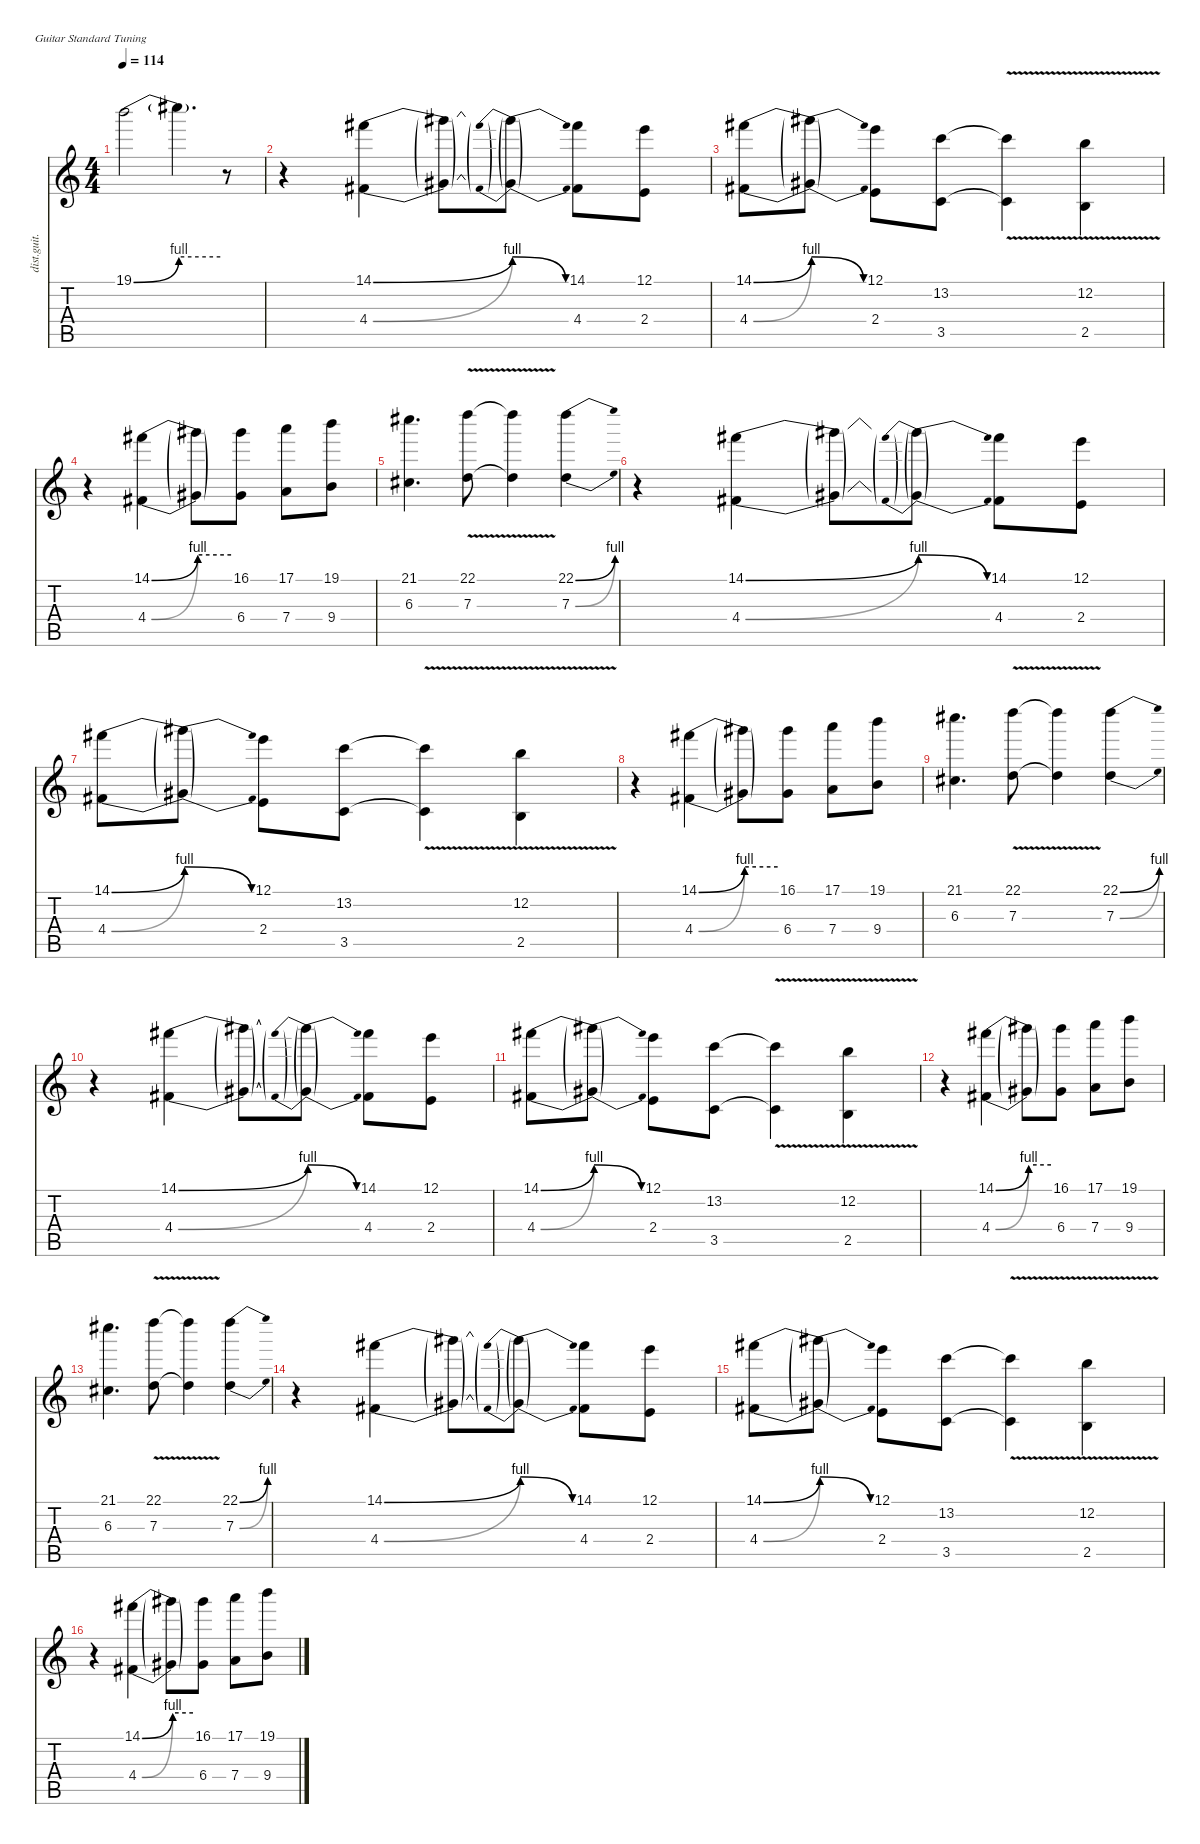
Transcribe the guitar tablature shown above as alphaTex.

\defaultSystemsLayout 4
\hideDynamics
\bracketExtendMode nobrackets
\otherSystemsTrackNameOrientation horizontal
\track ("Lead Guitar" "dist.guit.") {instrument distortionguitar}
\staff {score tabs}
\tuning (E4 B3 G3 D3 A2 E2)
\ts (4 4)
\tempo 114
\clef g2
\ks c
19.1{be (bend 0 0 60 4)}.2{dy f beam Down} 19.1{be (hold 0 4 60 4) t}.4{d beam Down} r.8{beam Down} |
r.4{beam Down} (14.1{be (bend 0 0 60 4) acc #} 4.4{be (bend 0 0 60 4) acc #}).4{beam Down} (14.1{t} 4.4{t}).8{beam Down} (14.1{be (prebendrelease 0 4 60 0) t} 4.4{be (prebendrelease 0 4 60 0) t}).8{beam Down} (14.1{acc #} 4.4{acc #}).8{beam Down} (12.1 2.4).8{beam Down} |
(14.1{be (bend 0 0 60 4) acc #} 4.4{be (bend 0 0 60 4) acc #}).8{beam Down} (14.1{be (release 0 4 60 0) t} 4.4{be (release 0 4 60 0) t}).8{beam Down} (12.1 2.4).8{beam Down} (13.2 3.5).8{beam Down} (13.2{v t} 3.5{v t}).4{beam Down} (12.2{v} 2.5{v}).4{beam Down} |
r.4{beam Down} (14.1{be (bend 0 0 60 4) acc #} 4.4{be (bend 0 0 60 4) acc #}).4{beam Down} (14.1{be (hold 0 4 60 4) t} 4.4{be (hold 0 4 60 4) t}).8{beam Down} (16.1{acc #} 6.4{acc #}).8{beam Down} (17.1 7.4).8{beam Down} (19.1 9.4).8{beam Down} |
(21.1{acc #} 6.3{acc #}).4{d beam Down} (22.1{v} 7.3{v}).8{beam Down} (22.1{v t} 7.3{v t}).4{beam Down} (22.1{be (bend 0 0 30 4)} 7.3{be (bend 0 0 30 4)}).4{beam Down} |
r.4{beam Down} (14.1{be (bend 0 0 60 4) acc #} 4.4{be (bend 0 0 60 4) acc #}).4{beam Down} (14.1{t} 4.4{t}).8{beam Down} (14.1{be (prebendrelease 0 4 60 0) t} 4.4{be (prebendrelease 0 4 60 0) t}).8{beam Down} (14.1{acc #} 4.4{acc #}).8{beam Down} (12.1 2.4).8{beam Down} |
(14.1{be (bend 0 0 60 4) acc #} 4.4{be (bend 0 0 60 4) acc #}).8{beam Down} (14.1{be (release 0 4 60 0) t} 4.4{be (release 0 4 60 0) t}).8{beam Down} (12.1 2.4).8{beam Down} (13.2 3.5).8{beam Down} (13.2{v t} 3.5{v t}).4{beam Down} (12.2{v} 2.5{v}).4{beam Down} |
r.4{beam Down} (14.1{be (bend 0 0 60 4) acc #} 4.4{be (bend 0 0 60 4) acc #}).4{beam Down} (14.1{be (hold 0 4 60 4) t} 4.4{be (hold 0 4 60 4) t}).8{beam Down} (16.1{acc #} 6.4{acc #}).8{beam Down} (17.1 7.4).8{beam Down} (19.1 9.4).8{beam Down} |
(21.1{acc #} 6.3{acc #}).4{d beam Down} (22.1{v} 7.3{v}).8{beam Down} (22.1{v t} 7.3{v t}).4{beam Down} (22.1{be (bend 0 0 30 4)} 7.3{be (bend 0 0 30 4)}).4{beam Down} |
r.4{beam Down} (14.1{be (bend 0 0 60 4) acc #} 4.4{be (bend 0 0 60 4) acc #}).4{beam Down} (14.1{t} 4.4{t}).8{beam Down} (14.1{be (prebendrelease 0 4 60 0) t} 4.4{be (prebendrelease 0 4 60 0) t}).8{beam Down} (14.1{acc #} 4.4{acc #}).8{beam Down} (12.1 2.4).8{beam Down} |
(14.1{be (bend 0 0 60 4) acc #} 4.4{be (bend 0 0 60 4) acc #}).8{beam Down} (14.1{be (release 0 4 60 0) t} 4.4{be (release 0 4 60 0) t}).8{beam Down} (12.1 2.4).8{beam Down} (13.2 3.5).8{beam Down} (13.2{v t} 3.5{v t}).4{beam Down} (12.2{v} 2.5{v}).4{beam Down} |
r.4{beam Down} (14.1{be (bend 0 0 60 4) acc #} 4.4{be (bend 0 0 60 4) acc #}).4{beam Down} (14.1{be (hold 0 4 60 4) t} 4.4{be (hold 0 4 60 4) t}).8{beam Down} (16.1{acc #} 6.4{acc #}).8{beam Down} (17.1 7.4).8{beam Down} (19.1 9.4).8{beam Down} |
(21.1{acc #} 6.3{acc #}).4{d beam Down} (22.1{v} 7.3{v}).8{beam Down} (22.1{v t} 7.3{v t}).4{beam Down} (22.1{be (bend 0 0 30 4)} 7.3{be (bend 0 0 30 4)}).4{beam Down} |
r.4{beam Down} (14.1{be (bend 0 0 60 4) acc #} 4.4{be (bend 0 0 60 4) acc #}).4{beam Down} (14.1{t} 4.4{t}).8{beam Down} (14.1{be (prebendrelease 0 4 60 0) t} 4.4{be (prebendrelease 0 4 60 0) t}).8{beam Down} (14.1{acc #} 4.4{acc #}).8{beam Down} (12.1 2.4).8{beam Down} |
(14.1{be (bend 0 0 60 4) acc #} 4.4{be (bend 0 0 60 4) acc #}).8{beam Down} (14.1{be (release 0 4 60 0) t} 4.4{be (release 0 4 60 0) t}).8{beam Down} (12.1 2.4).8{beam Down} (13.2 3.5).8{beam Down} (13.2{v t} 3.5{v t}).4{beam Down} (12.2{v} 2.5{v}).4{beam Down} |
r.4{beam Down} (14.1{be (bend 0 0 60 4) acc #} 4.4{be (bend 0 0 60 4) acc #}).4{beam Down} (14.1{be (hold 0 4 60 4) t} 4.4{be (hold 0 4 60 4) t}).8{beam Down} (16.1{acc #} 6.4{acc #}).8{beam Down} (17.1 7.4).8{beam Down} (19.1 9.4).8{beam Down}
